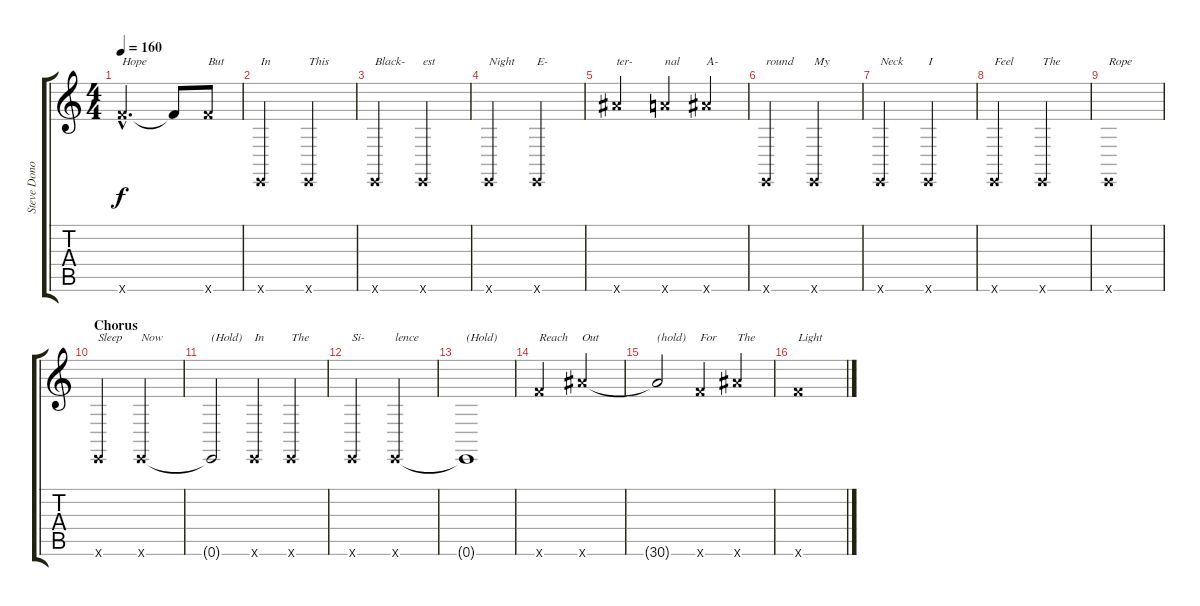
\track ("Steve Donovan" "Steve Dono") {instrument synthvoice}
\staff {score tabs}
\tuning (E4 B3 G3 D3 A2 E2) {hide}
\ts (4 4)
\tempo 160
\clef g2
\ks c
25.6{hac x}.2{d txt "Hope" dy f} 25.6{t}.8 25.6{x}.8{txt "But"} |
0.6{x}.2{txt "In"} 0.6{x}.2{txt "This"} |
0.6{x}.2{txt "Black-"} 0.6{x}.2{txt "est"} |
0.6{x}.2{txt "Night"} 0.6{x}.2{txt "E-"} |
30.6{x}.2{txt "ter-"} 29.6{x}.4{txt "nal"} 30.6{x}.4{txt "A-"} |
0.6{x}.2{txt "round"} 0.6{x}.2{txt "My"} |
0.6{x}.2{txt "Neck"} 0.6{x}.2{txt "I"} |
0.6{x}.2{txt "Feel"} 0.6{x}.2{txt "The"} |
0.6{x}.1{txt "Rope"} |
\section ("" "Chorus")
0.6{x}.2{txt "Sleep"} 0.6{x}.2{txt "Now"} |
0.6{t}.2{txt "(Hold)"} 0.6{x}.4{txt "In"} 0.6{x}.4{txt "The"} |
0.6{x}.2{txt "Si-"} 0.6{x}.2{txt "lence"} |
0.6{t}.1{txt "(Hold)"} |
25.6{x}.2{txt "Reach"} 30.6{x}.2{txt "Out"} |
30.6{t}.2{txt "(hold)"} 25.6{x}.4{txt "For"} 30.6{x}.4{txt "The"} |
25.6{x}.1{txt "Light"}
